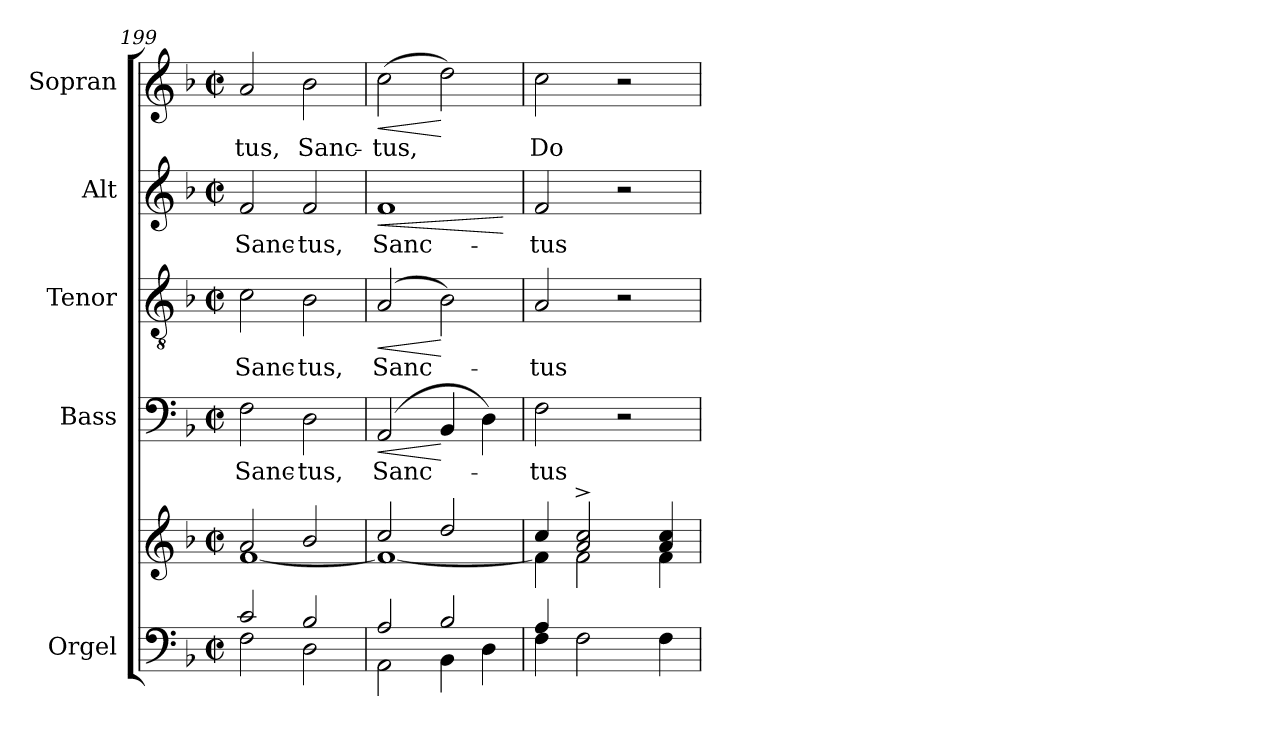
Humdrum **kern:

**kern	**kern	**kern	**text	**dynam	**kern	**text	**dynam	**kern	**text	**dynam	**kern	**text	**dynam
*part5	*part5	*part4	*part4	*part4	*part3	*part3	*part3	*part2	*part2	*part2	*part1	*part1	*part1
*staff6	*staff5	*staff4	*staff4	*staff4	*staff3	*staff3	*staff3	*staff2	*staff2	*staff2	*staff1	*staff1	*staff1
*I"Orgel	*	*I"Bass	*	*	*I"Tenor	*	*	*I"Alt	*	*	*I"Sopran	*	*
*I'Org.	*	*I'B.	*	*	*I'T.	*	*	*I'A.	*	*	*I'S.	*	*
*clefF4	*clefG2	*clefF4	*	*	*clefGv2	*	*	*clefG2	*	*	*clefG2	*	*
*k[b-]	*k[b-]	*k[b-]	*	*	*k[b-]	*	*	*k[b-]	*	*	*k[b-]	*	*
*F:	*F:	*F:	*	*	*F:	*	*	*F:	*	*	*F:	*	*
*M2/2	*M2/2	*M2/2	*	*	*M2/2	*	*	*M2/2	*	*	*M2/2	*	*
*met(c|)	*met(c|)	*met(c|)	*	*	*met(c|)	*	*	*met(c|)	*	*	*met(c|)	*	*
=199	=199	=199	=199	=199	=199	=199	=199	=199	=199	=199	=199	=199	=199
*^	*^	*	*	*	*	*	*	*	*	*	*	*	*
!	!	!	!	!	!LO:LY:b	!	!	!LO:LY:b	!	!	!LO:LY:b	!	!	!LO:LY:b	!
2c/	2F\	2a/	[<1f	2F\	Sanc-	.	2c\	Sanc-	.	2f/	Sanc-	.	2a/	-tus,	.
!	!	!	!	!	!LO:LY:b	!	!	!LO:LY:b	!	!	!LO:LY:b	!	!	!LO:LY:b	!
2B-/	2D\	2b-/	.	2D\	-tus,	.	2B-\	-tus,	.	2f/	-tus,	.	2b-\	Sanc-	.
=200	=200	=200	=200	=200	=200	=200	=200	=200	=200	=200	=200	=200	=200	=200	=200
!	!	!	!	!	!LO:LY:b	!LO:HP:b	!	!LO:LY:b	!LO:HP:b	!	!LO:LY:b	!LO:HP:b	!	!LO:LY:b	!LO:HP:b
2A/	2AA\	2cc/	1f_	(<2AA/	Sanc-	<	(2A/	Sanc-	<	1f	Sanc-	<	(>2cc\	-tus,	<
2B-/	4BB-\	2dd/	.	4BB-/	.	[	2B-\)	.	[	.	.	.	2dd\)	.	[
.	4D\	.	.	4D\)	.	.	.	.	.	.	.	.	.	.	.
*v	*v	*	*	*	*	*	*	*	*	*	*	*	*	*	*
*	*v	*v	*	*	*	*	*	*	*	*	*	*	*	*
.	.	.	.	.	.	.	.	.	.	[	.	.	.
=201	=201	=201	=201	=201	=201	=201	=201	=201	=201	=201	=201	=201	=201
*^	*^	*	*	*	*	*	*	*	*	*	*	*	*
!	!	!	!	!	!LO:LY:b	!	!	!LO:LY:b	!	!	!LO:LY:b	!	!	!LO:LY:b	!
4A/	4F\	4cc/	4f\]	2F\	-tus	.	2A/	-tus	.	2f/	-tus	.	2cc\	Do-	.
4ryy	2F\	2a/^> 2cc/^>	2f\	.	.	.	.	.	.	.	.	.	.	.	.
2ryy	.	.	.	2r	.	.	2r	.	.	2r	.	.	2r	.	.
.	4F\	4a/ 4cc/	4f\	.	.	.	.	.	.	.	.	.	.	.	.
*v	*v	*	*	*	*	*	*	*	*	*	*	*	*	*	*
*	*v	*v	*	*	*	*	*	*	*	*	*	*	*	*
=	=	=	=	=	=	=	=	=	=	=	=	=	=
*-	*-	*-	*-	*-	*-	*-	*-	*-	*-	*-	*-	*-	*-
